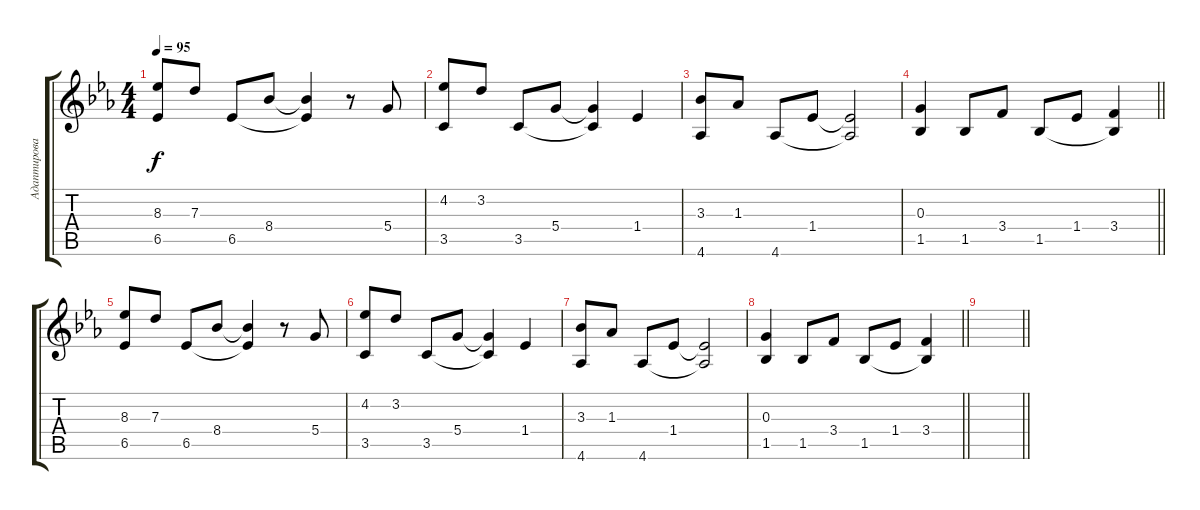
\track ("Адаптированная гитара" "Адаптирова") {mute instrument acousticguitarsteel}
\staff {score tabs}
\tuning (E4 B3 G3 D3 A2 E2) {hide}
\ts (4 4)
\tempo 95
\clef g2
\ks eb
(8.3 6.5).8{dy f} 7.3.8 6.5.8 8.4.8 (8.4{t} 6.5{t}).4 r.8 5.4.8 |
(4.2 3.5).8 3.2.8 3.5.8 5.4.8 (5.4{t} 3.5{t}).4 1.4.4 |
(3.3 4.6).8 1.3.8 4.6.8 1.4.8 (1.4{t} 4.6{t}).2 |
\barLineRight lightlight
(0.3 1.5).4 1.5.8 3.4.8 1.5.8 1.4.8 (3.4 1.5{t}).4 |
(8.3 6.5).8 7.3.8 6.5.8 8.4.8 (8.4{t} 6.5{t}).4 r.8 5.4.8 |
(4.2 3.5).8 3.2.8 3.5.8 5.4.8 (5.4{t} 3.5{t}).4 1.4.4 |
(3.3 4.6).8 1.3.8 4.6.8 1.4.8 (1.4{t} 4.6{t}).2 |
\barLineRight lightlight
(0.3 1.5).4 1.5.8 3.4.8 1.5.8 1.4.8 (3.4 1.5{t}).4 |
\barLineRight lightlight
